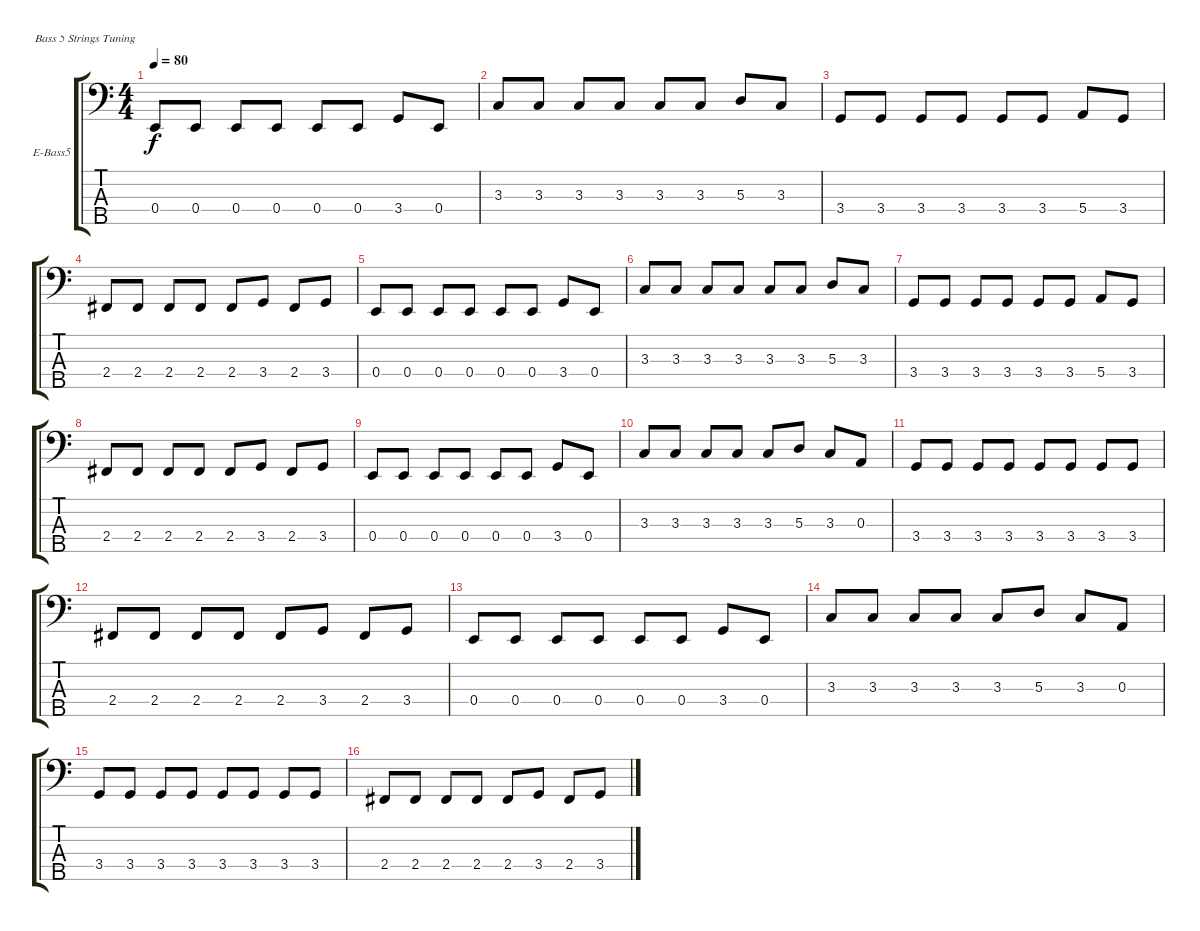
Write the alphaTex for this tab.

\bracketExtendMode groupsimilarinstruments
\firstSystemTrackNameOrientation horizontal
\otherSystemsTrackNameOrientation horizontal
\track ("Bass" "E-Bass5") {instrument electricbasspick}
\staff {score tabs}
\tuning (G2 D2 A1 E1 B0)
\ts (4 4)
\tempo 80
\clef f4
\ks c
0.4.8{dy f} 0.4.8 0.4.8 0.4.8 0.4.8 0.4.8 3.4.8 0.4.8 |
3.3.8 3.3.8 3.3.8 3.3.8 3.3.8 3.3.8 5.3.8 3.3.8 |
3.4.8 3.4.8 3.4.8 3.4.8 3.4.8 3.4.8 5.4.8 3.4.8 |
2.4.8 2.4.8 2.4.8 2.4.8 2.4.8 3.4.8 2.4.8 3.4.8 |
0.4.8 0.4.8 0.4.8 0.4.8 0.4.8 0.4.8 3.4.8 0.4.8 |
3.3.8 3.3.8 3.3.8 3.3.8 3.3.8 3.3.8 5.3.8 3.3.8 |
3.4.8 3.4.8 3.4.8 3.4.8 3.4.8 3.4.8 5.4.8 3.4.8 |
2.4.8 2.4.8 2.4.8 2.4.8 2.4.8 3.4.8 2.4.8 3.4.8 |
0.4.8 0.4.8 0.4.8 0.4.8 0.4.8 0.4.8 3.4.8 0.4.8 |
3.3.8 3.3.8 3.3.8 3.3.8 3.3.8 5.3.8 3.3.8 0.3.8 |
3.4.8 3.4.8 3.4.8 3.4.8 3.4.8 3.4.8 3.4.8 3.4.8 |
2.4.8 2.4.8 2.4.8 2.4.8 2.4.8 3.4.8 2.4.8 3.4.8 |
0.4.8 0.4.8 0.4.8 0.4.8 0.4.8 0.4.8 3.4.8 0.4.8 |
3.3.8 3.3.8 3.3.8 3.3.8 3.3.8 5.3.8 3.3.8 0.3.8 |
3.4.8 3.4.8 3.4.8 3.4.8 3.4.8 3.4.8 3.4.8 3.4.8 |
2.4.8 2.4.8 2.4.8 2.4.8 2.4.8 3.4.8 2.4.8 3.4.8
